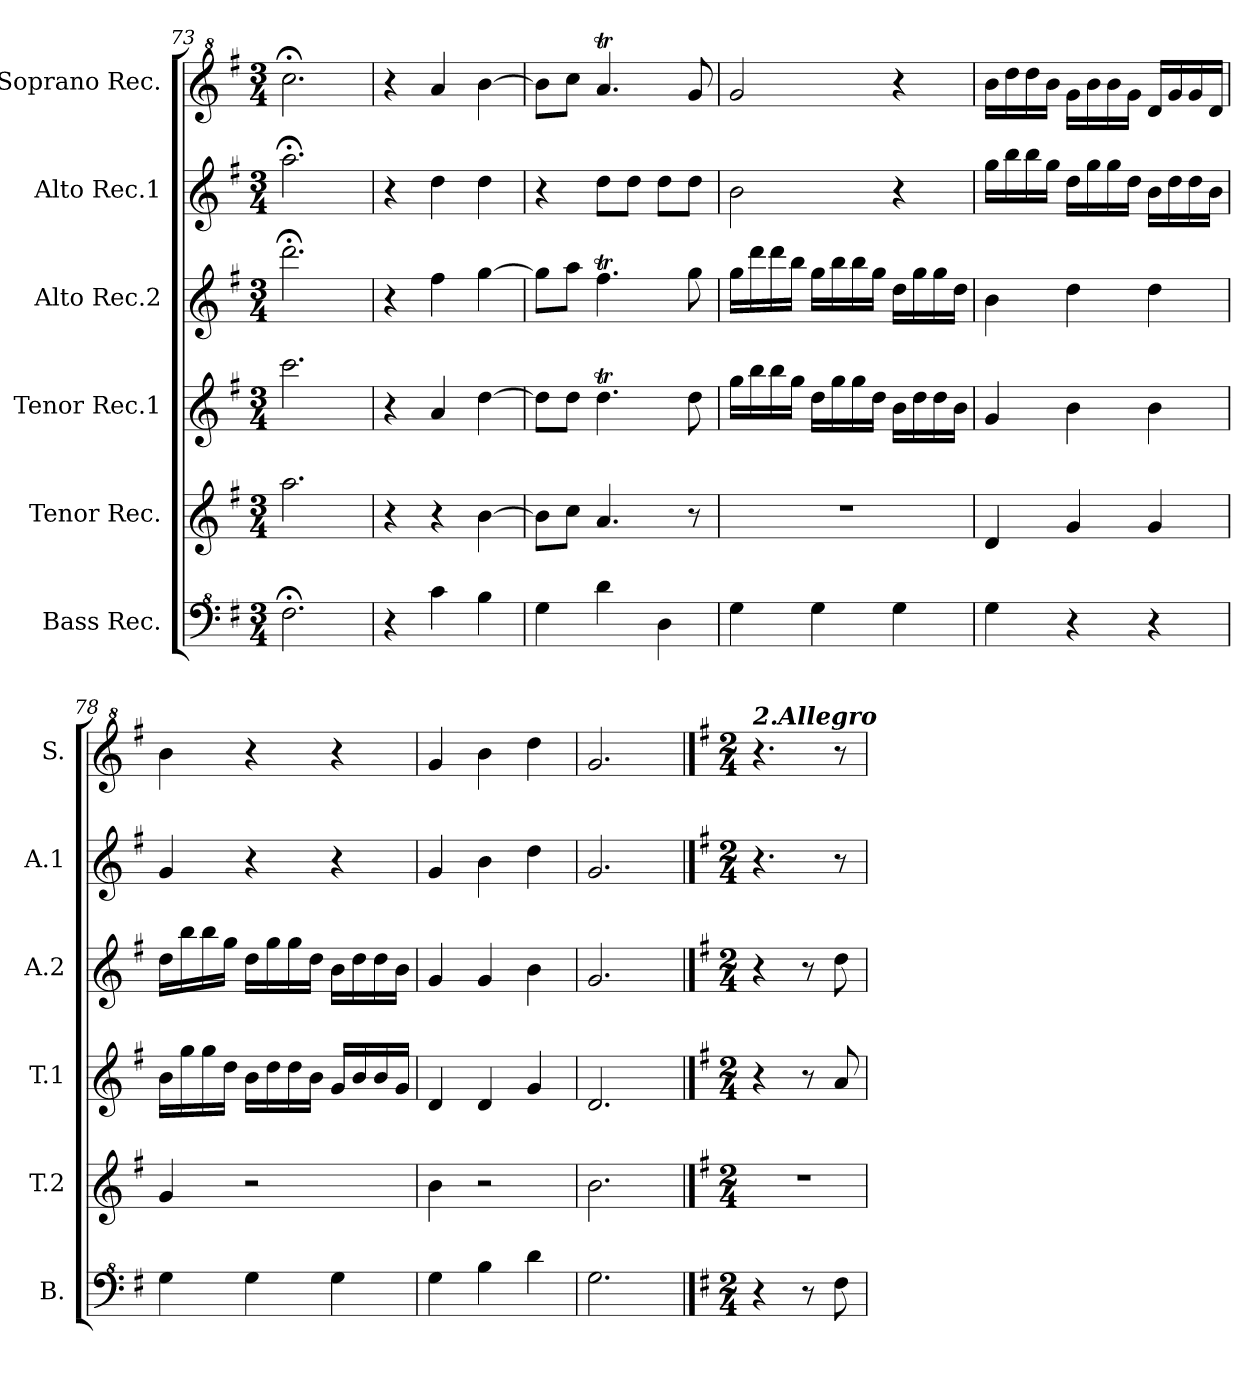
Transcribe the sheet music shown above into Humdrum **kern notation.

**kern	**kern	**kern	**kern	**kern	**kern
*part6	*part5	*part4	*part3	*part2	*part1
*staff6	*staff5	*staff4	*staff3	*staff2	*staff1
*I"Bass Rec.	*I"Tenor Rec.	*I"Tenor Rec.1	*I"Alto Rec.2	*I"Alto Rec.1	*I"Soprano Rec.
*I'B.	*I'T.2	*I'T.1	*I'A.2	*I'A.1	*I'S.
*clefF^4	*clefG2	*clefG2	*clefG2	*clefG2	*clefG^2
*k[f#]	*k[f#]	*k[f#]	*k[f#]	*k[f#]	*k[f#]
*M3/4	*M3/4	*M3/4	*M3/4	*M3/4	*M3/4
=73	=73	=73	=73	=73	=73
2.f#;<\	2.aa\	2.ccc\	2.ddd;<\	2.aa;<\	2.ccc;<\
=74	=74	=74	=74	=74	=74
4r	4r	4r	4r	4r	4r
4cc\	4r	4a/	4ff#\	4dd\	4aa/
4b\	[4b\	[4dd\	[4gg\	4dd\	[4bb\
!!LO:LB:g=z
=75	=75	=75	=75	=75	=75
4g\	8b\L]	8dd\L]	8gg\L]	4r	8bb\L]
.	8cc\J	8dd\J	8aa\J	.	8ccc\J
4dd\	4.a/	4.ddT\	4.ff#t\	8dd\L	4.aaT/
.	.	.	.	8dd\J	.
4d\	.	.	.	8dd\L	.
.	8r	8dd\	8gg\	8dd\J	8gg/
=76	=76	=76	=76	=76	=76
4g\	2.r	16gg\LL	16gg\LL	2b\	2gg/
.	.	16bb\	16ddd\	.	.
.	.	16bb\	16ddd\	.	.
.	.	16gg\JJ	16bb\JJ	.	.
4g\	.	16dd\LL	16gg\LL	.	.
.	.	16gg\	16bb\	.	.
.	.	16gg\	16bb\	.	.
.	.	16dd\JJ	16gg\JJ	.	.
4g\	.	16b\LL	16dd\LL	4r	4r
.	.	16dd\	16gg\	.	.
.	.	16dd\	16gg\	.	.
.	.	16b\JJ	16dd\JJ	.	.
=77	=77	=77	=77	=77	=77
4g\	4d/	4g/	4b\	16gg\LL	16bb\LL
.	.	.	.	16bb\	16ddd\
.	.	.	.	16bb\	16ddd\
.	.	.	.	16gg\JJ	16bb\JJ
4r	4g/	4b\	4dd\	16dd\LL	16gg\LL
.	.	.	.	16gg\	16bb\
.	.	.	.	16gg\	16bb\
.	.	.	.	16dd\JJ	16gg\JJ
4r	4g/	4b\	4dd\	16b\LL	16dd/LL
.	.	.	.	16dd\	16gg/
.	.	.	.	16dd\	16gg/
.	.	.	.	16b\JJ	16dd/JJ
=78	=78	=78	=78	=78	=78
4g\	4g/	16b\LL	16dd\LL	4g/	4bb\
.	.	16gg\	16bb\	.	.
.	.	16gg\	16bb\	.	.
.	.	16dd\JJ	16gg\JJ	.	.
4g\	2r	16b\LL	16dd\LL	4r	4r
.	.	16dd\	16gg\	.	.
.	.	16dd\	16gg\	.	.
.	.	16b\JJ	16dd\JJ	.	.
4g\	.	16g/LL	16b\LL	4r	4r
.	.	16b/	16dd\	.	.
.	.	16b/	16dd\	.	.
.	.	16g/JJ	16b\JJ	.	.
=79	=79	=79	=79	=79	=79
4g\	4b\	4d/	4g/	4g/	4gg/
4b\	2r	4d/	4g/	4b\	4bb\
4dd\	.	4g/	4b\	4dd\	4ddd\
=80	=80	=80	=80	=80	=80
2.g\	2.b\	2.d/	2.g/	2.g/	2.gg/
!!LO:LB:g=z
==81	==81	==81	==81	==81	==81
*k[f#]	*k[f#]	*k[f#]	*k[f#]	*k[f#]	*k[f#]
*M2/4	*M2/4	*M2/4	*M2/4	*M2/4	*M2/4
*	*	*	*	*	*MM100
!	!	!	!	!	!LO:TX:a:Bi:t=2.Allegro
4r	2r	4r	4r	4.r	4.r
8r	.	8r	8r	.	.
8f#\	.	8a/	8dd\	8r	8r
=	=	=	=	=	=
*-	*-	*-	*-	*-	*-
